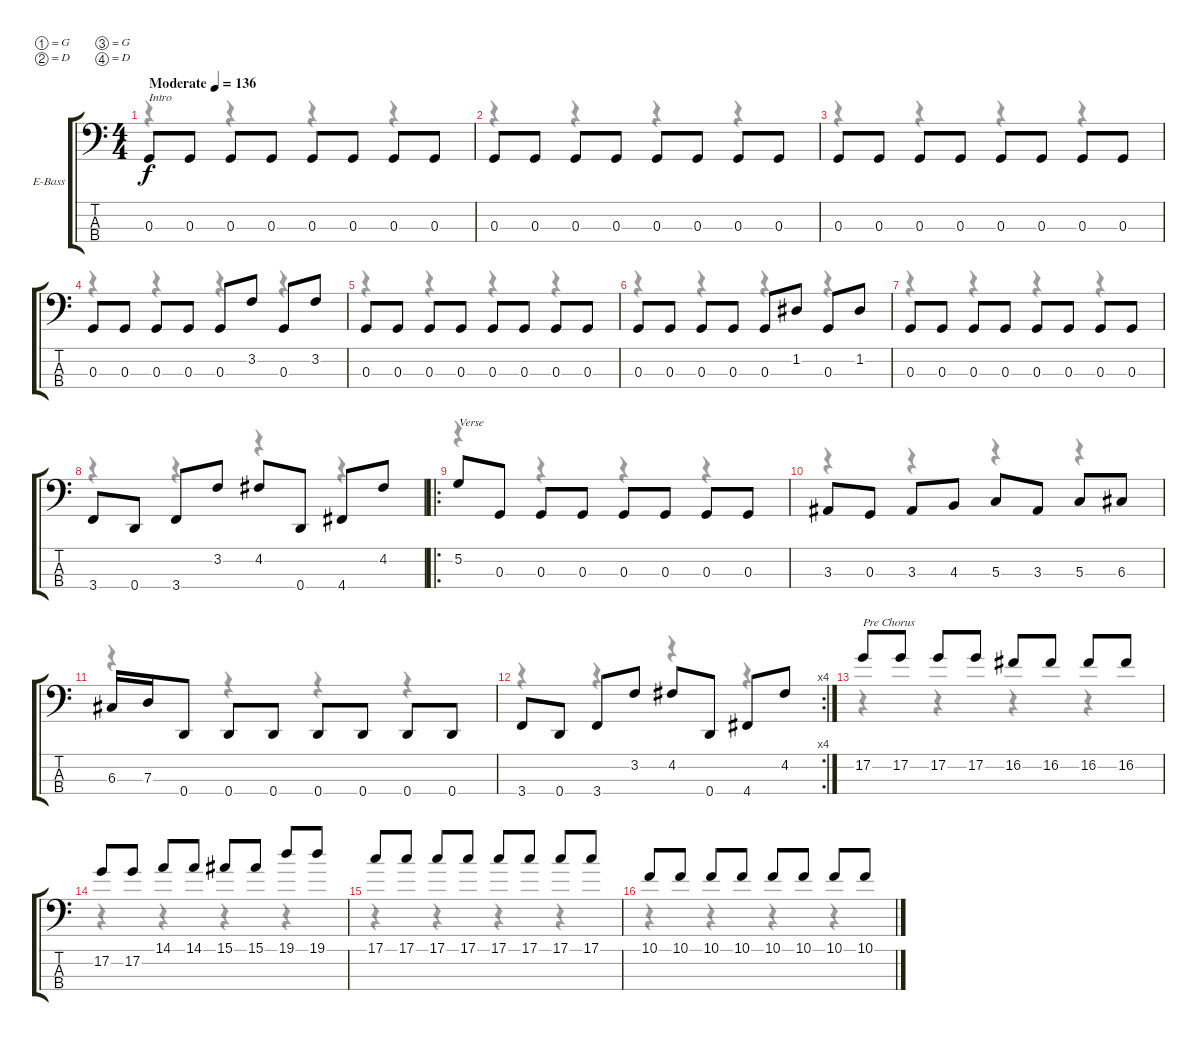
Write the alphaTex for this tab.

\bracketExtendMode groupsimilarinstruments
\firstSystemTrackNameOrientation horizontal
\otherSystemsTrackNameOrientation horizontal
\track ("Bass" "E-Bass") {instrument electricbassfinger}
\staff {score tabs}
\tuning (G2 D2 G1 D1)
\voice
\ts (4 4)
\beaming (8 2 2 2 2)
\tempo (136 "Moderate")
\clef f4
\ks c
0.3.8{txt "Intro" dy f instrument electricbassfinger} 0.3.8 0.3.8 0.3.8 0.3.8 0.3.8 0.3.8 0.3.8 |
0.3.8 0.3.8 0.3.8 0.3.8 0.3.8 0.3.8 0.3.8 0.3.8 |
0.3.8 0.3.8 0.3.8 0.3.8 0.3.8 0.3.8 0.3.8 0.3.8 |
0.3.8 0.3.8 0.3.8 0.3.8 0.3.8 3.2.8 0.3.8 3.2.8 |
0.3.8 0.3.8 0.3.8 0.3.8 0.3.8 0.3.8 0.3.8 0.3.8 |
0.3.8 0.3.8 0.3.8 0.3.8 0.3.8 1.2.8 0.3.8 1.2.8 |
0.3.8 0.3.8 0.3.8 0.3.8 0.3.8 0.3.8 0.3.8 0.3.8 |
3.4.8 0.4.8 3.4.8 3.2.8 4.2.8 0.4.8 4.4.8 4.2.8 |
\ro
5.2.8{txt "Verse"} 0.3.8 0.3.8 0.3.8 0.3.8 0.3.8 0.3.8 0.3.8 |
3.3.8 0.3.8 3.3.8 4.3.8 5.3.8 3.3.8 5.3.8 6.3.8 |
6.3.16 7.3.16 0.4.8 0.4.8 0.4.8 0.4.8 0.4.8 0.4.8 0.4.8 |
\rc 4
3.4.8 0.4.8 3.4.8 3.2.8 4.2.8 0.4.8 4.4.8 4.2.8 |
17.2.8{txt "Pre Chorus"} 17.2.8 17.2.8 17.2.8 16.2.8 16.2.8 16.2.8 16.2.8 |
17.2.8 17.2.8 14.1.8 14.1.8 15.1.8 15.1.8 19.1.8 19.1.8 |
17.1.8 17.1.8 17.1.8 17.1.8 17.1.8 17.1.8 17.1.8 17.1.8 |
10.1.8 10.1.8 10.1.8 10.1.8 10.1.8 10.1.8 10.1.8 10.1.8
\voice
\clef f4
\ottava regular
\simile none
\ks c
r.4{dy mf} r.4 r.4 r.4 |
r.4 r.4 r.4 r.4 |
r.4 r.4 r.4 r.4 |
r.4 r.4 r.4 r.4 |
r.4 r.4 r.4 r.4 |
r.4 r.4 r.4 r.4 |
r.4 r.4 r.4 r.4 |
r.4 r.4 r.4 r.4 |
r.4 r.4 r.4 r.4 |
r.4 r.4 r.4 r.4 |
r.4 r.4 r.4 r.4 |
r.4 r.4 r.4 r.4 |
r.4 r.4 r.4 r.4 |
r.4 r.4 r.4 r.4 |
r.4 r.4 r.4 r.4 |
r.4 r.4 r.4 r.4
